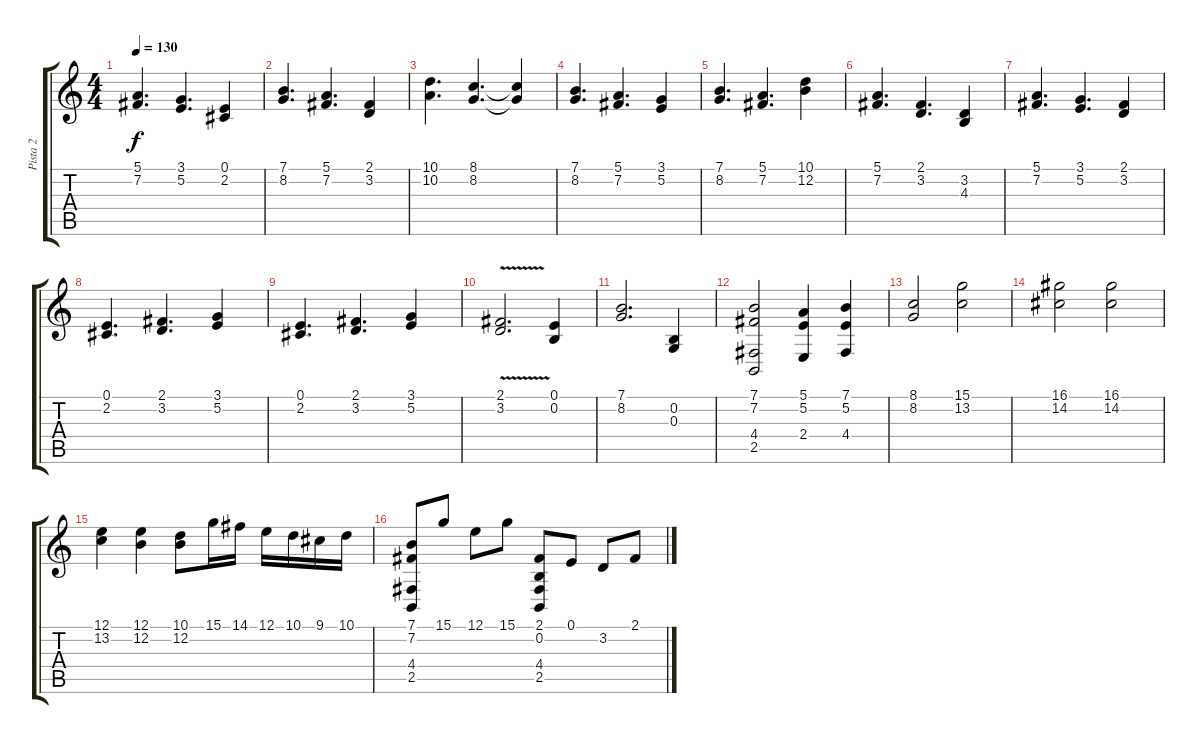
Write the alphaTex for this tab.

\track ("Pista 2" "Pista 2") {instrument churchorgan}
\staff {score tabs}
\tuning (E4 B3 G3 D3 A2 E2) {hide}
\ts (4 4)
\tempo 130
\clef g2
\ks c
(5.1 7.2).4{d dy f} (3.1 5.2).4{d} (0.1 2.2).4 |
(7.1 8.2).4{d} (5.1 7.2).4{d} (2.1 3.2).4 |
(10.1 10.2).4{d} (8.1 8.2).4{d} (8.1{t} 8.2{t}).4 |
(7.1 8.2).4{d} (5.1 7.2).4{d} (3.1 5.2).4 |
(7.1 8.2).4{d} (5.1 7.2).4{d} (10.1 12.2).4 |
(5.1 7.2).4{d} (2.1 3.2).4{d} (3.2 4.3).4 |
(5.1 7.2).4{d} (3.1 5.2).4{d} (2.1 3.2).4 |
(0.1 2.2).4{d} (2.1 3.2).4{d} (3.1 5.2).4 |
(0.1 2.2).4{d} (2.1 3.2).4{d} (3.1 5.2).4 |
(2.1{v} 3.2).2{d} (0.1 0.2).4 |
(7.1 8.2).2{d} (0.2 0.3).4 |
(7.1 7.2 4.4 2.5).2 (5.1 5.2 2.4).4 (7.1 5.2 4.4).4 |
(8.1 8.2).2 (15.1 13.2).2 |
(16.1 14.2).2 (16.1 14.2).2 |
(12.1 13.2).4 (12.1 12.2).4 (10.1 12.2).8 15.1.16 14.1.16 12.1.16 10.1.16 9.1.16 10.1.16 |
(7.1 7.2 4.4 2.5).8 15.1.8 12.1.8 15.1.8 (2.1 0.2 4.4 2.5).8 0.1.8 3.2.8 2.1.8
